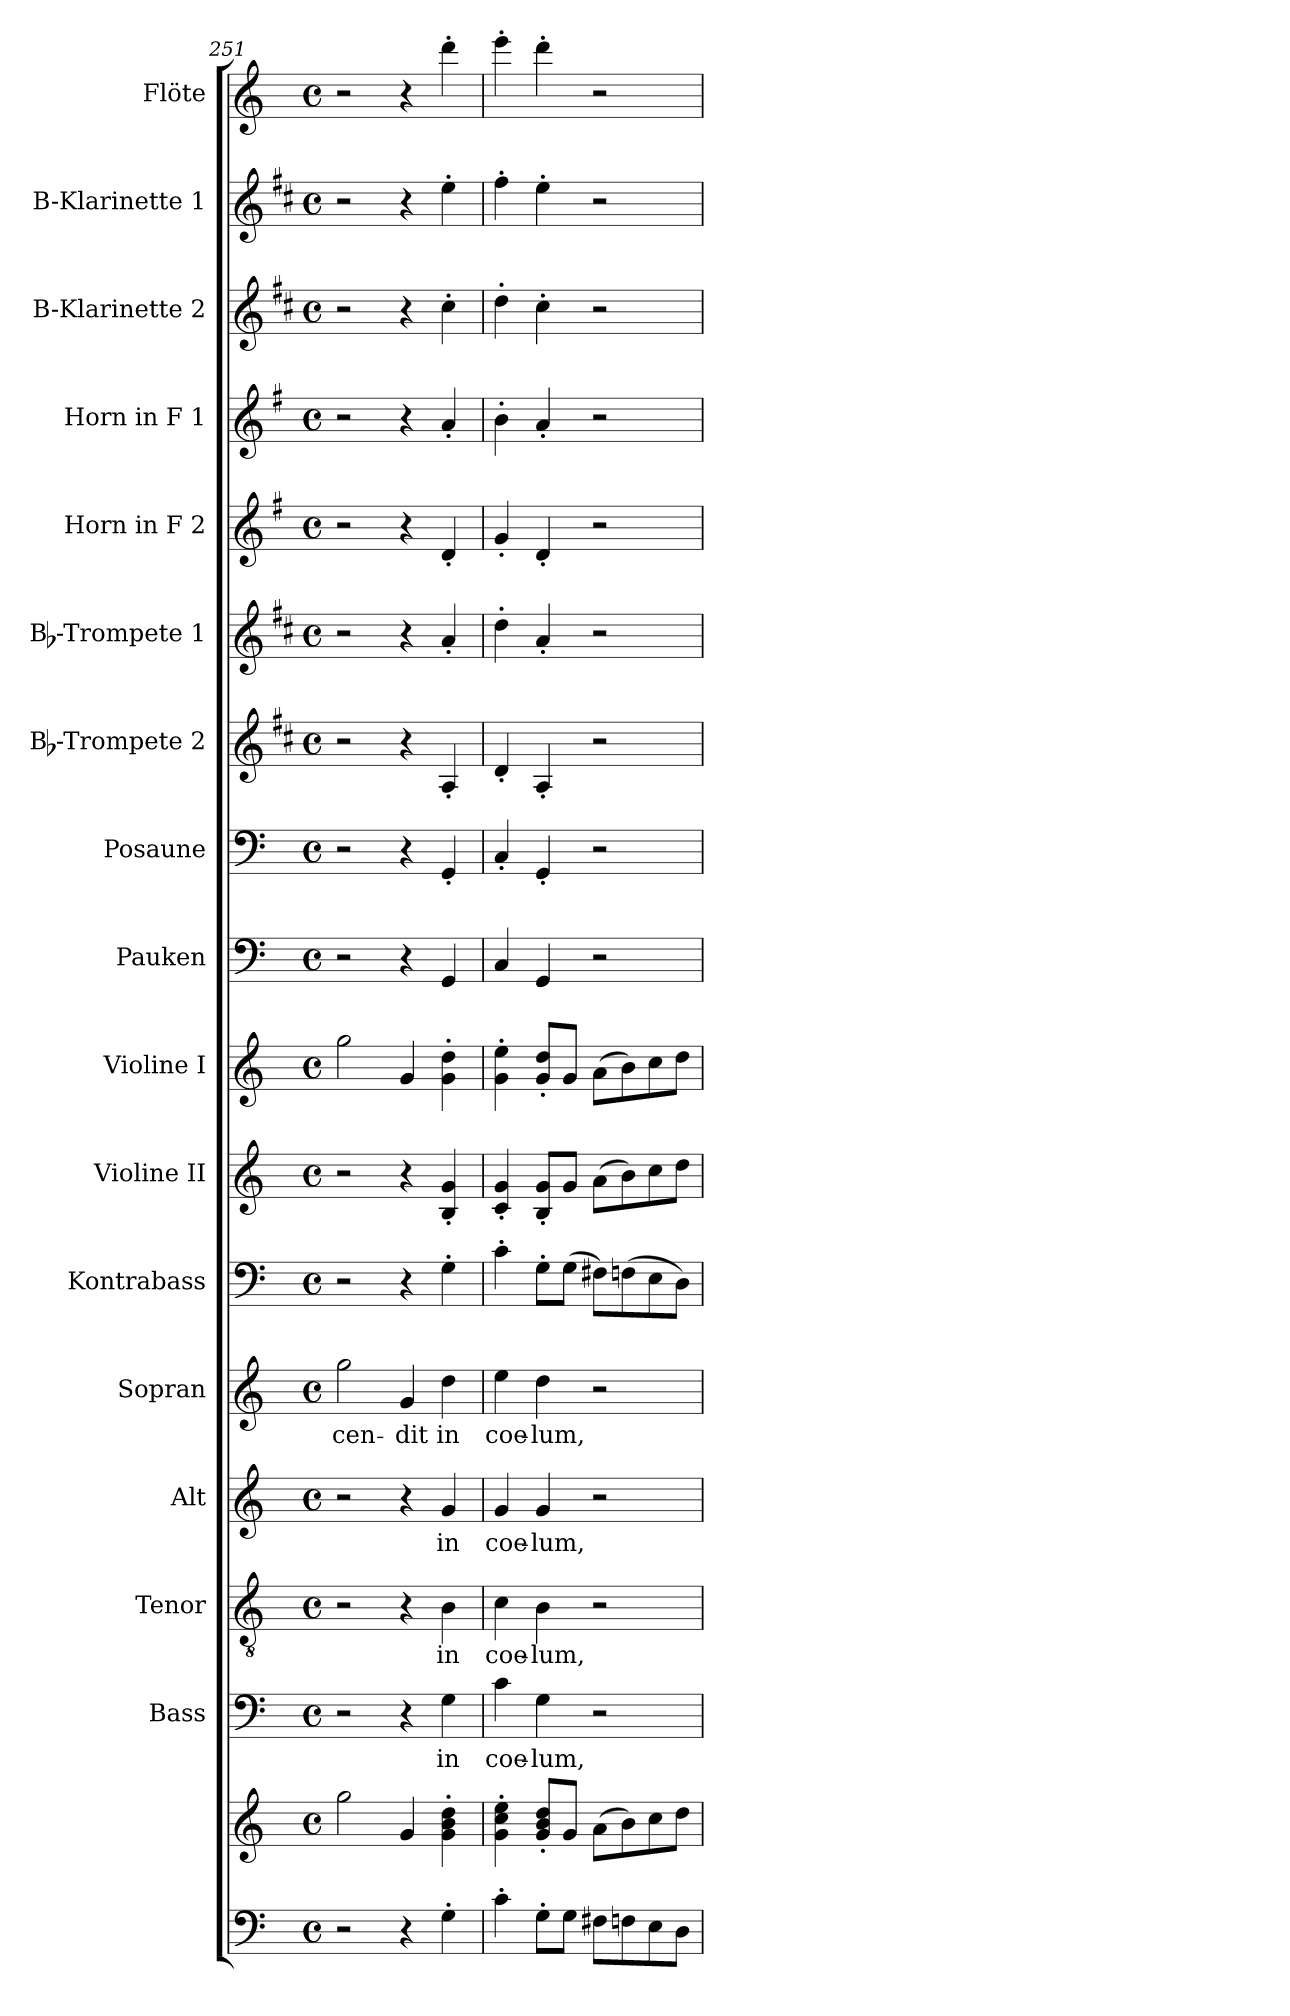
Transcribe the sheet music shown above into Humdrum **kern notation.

**kern	**kern	**kern	**text	**kern	**text	**kern	**text	**kern	**text	**kern	**kern	**kern	**kern	**kern	**kern	**kern	**kern	**kern	**kern	**kern	**kern
*part17	*part17	*part16	*part16	*part15	*part15	*part14	*part14	*part13	*part13	*part12	*part11	*part10	*part9	*part8	*part7	*part6	*part5	*part4	*part3	*part2	*part1
*staff18	*staff17	*staff16	*staff16	*staff15	*staff15	*staff14	*staff14	*staff13	*staff13	*staff12	*staff11	*staff10	*staff9	*staff8	*staff7	*staff6	*staff5	*staff4	*staff3	*staff2	*staff1
*	*	*I"Bass	*	*I"Tenor	*	*I"Alt	*	*I"Sopran	*	*I"Kontrabass	*I"Violine II	*I"Violine I	*I"Pauken	*I"Posaune	*I"Bb-Trompete 2	*I"Bb-Trompete 1	*I"Horn in F 2	*I"Horn in F 1	*I"B-Klarinette 2	*I"B-Klarinette 1	*I"Flöte
*	*	*I'B.	*	*I'T.	*	*I'A.	*	*I'S.	*	*I'Kb.	*I'Vl. II	*I'Vl. I	*I'Pk.	*I'Pos.	*I'Bb Trp. 2	*I'Bb Trp. 1	*I'Hrn. 2	*I'Hrn. 1	*I'B Kl. 2	*I'B Kl. 1	*I'Fl.
*clefF4	*clefG2	*clefF4	*	*clefGv2	*	*clefG2	*	*clefG2	*	*clefF4	*clefG2	*clefG2	*clefF4	*clefF4	*clefG2	*clefG2	*clefG2	*clefG2	*clefG2	*clefG2	*clefG2
*	*	*	*	*	*	*	*	*	*	*ITrd7c12	*	*	*	*	*ITrd1c2	*ITrd1c2	*ITrd4c7	*ITrd4c7	*ITrd1c2	*ITrd1c2	*
*k[]	*k[]	*k[]	*	*k[]	*	*k[]	*	*k[]	*	*k[]	*k[]	*k[]	*k[]	*k[]	*k[]	*k[]	*k[]	*k[]	*k[]	*k[]	*k[]
*C:	*C:	*C:	*	*C:	*	*C:	*	*C:	*	*C:	*C:	*C:	*C:	*C:	*C:	*C:	*C:	*C:	*C:	*C:	*C:
*M4/4	*M4/4	*M4/4	*	*M4/4	*	*M4/4	*	*M4/4	*	*M4/4	*M4/4	*M4/4	*M4/4	*M4/4	*M4/4	*M4/4	*M4/4	*M4/4	*M4/4	*M4/4	*M4/4
*met(c)	*met(c)	*met(c)	*	*met(c)	*	*met(c)	*	*met(c)	*	*met(c)	*met(c)	*met(c)	*met(c)	*met(c)	*met(c)	*met(c)	*met(c)	*met(c)	*met(c)	*met(c)	*met(c)
=251	=251	=251	=251	=251	=251	=251	=251	=251	=251	=251	=251	=251	=251	=251	=251	=251	=251	=251	=251	=251	=251
!	!	!	!	!	!	!	!	!	!LO:LY:b	!	!	!	!	!	!	!	!	!	!	!	!
2r	2gg\	2r	.	2r	.	2r	.	2gg\	-cen-	2r	2r	2gg\	2r	2r	2r	2r	2r	2r	2r	2r	2r
!	!	!	!	!	!	!	!	!	!LO:LY:b	!	!	!	!	!	!	!	!	!	!	!	!
4r	4g/	4r	.	4r	.	4r	.	4g/	-dit	4r	4r	4g/	4r	4r	4r	4r	4r	4r	4r	4r	4r
!	!	!	!LO:LY:b	!	!LO:LY:b	!	!LO:LY:b	!	!LO:LY:b	!	!	!	!	!	!	!	!	!	!	!	!
4G'>\	4g\'> 4b\'> 4dd\'>	4G\	in	4B\	in	4g/	in	4dd\	in	4GG'>\	4B/'< 4g/'<	4g\'> 4dd\'>	4GG/	4GG'</	4G'</	4g'</	4G'</	4d'</	4b'>\	4dd'>\	4ddd'>\
=252	=252	=252	=252	=252	=252	=252	=252	=252	=252	=252	=252	=252	=252	=252	=252	=252	=252	=252	=252	=252	=252
!	!	!	!LO:LY:b	!	!LO:LY:b	!	!LO:LY:b	!	!LO:LY:b	!	!	!	!	!	!	!	!	!	!	!	!
4c'>\	4g\'> 4cc\'> 4ee\'>	4c\	coe-	4c\	coe-	4g/	coe-	4ee\	coe-	4C'>\	4c/'< 4g/'<	4g\'> 4ee\'>	4C/	4C'</	4c'</	4cc'>\	4c'</	4e'>\	4cc'>\	4ee'>\	4eee'>\
!	!	!	!LO:LY:b	!	!LO:LY:b	!	!LO:LY:b	!	!LO:LY:b	!	!	!	!	!	!	!	!	!	!	!	!
8G'>\L	8g/'< 8b/'< 8dd/'<L	4G\	-lum,	4B\	-lum,	4g/	-lum,	4dd\	-lum,	8GG'>\L	8B/'< 8g/'<L	8g/'< 8dd/'<L	4GG/	4GG'</	4G'</	4g'</	4G'</	4d'</	4b'>\	4dd'>\	4ddd'>\
8G\J	8g/J	.	.	.	.	.	.	.	.	(>8GG\J	8g/J	8g/J	.	.	.	.	.	.	.	.	.
8F#X\L	(>8a\L	2r	.	2r	.	2r	.	2r	.	8FF#X\L)	(>8a\L	(>8a\L	2r	2r	2r	2r	2r	2r	2r	2r	2r
8Fn\	8b\)	.	.	.	.	.	.	.	.	(>8FFn\	8b\)	8b\)	.	.	.	.	.	.	.	.	.
8E\	8cc\	.	.	.	.	.	.	.	.	8EE\	8cc\	8cc\	.	.	.	.	.	.	.	.	.
8D\J	8dd\J	.	.	.	.	.	.	.	.	8DD\J)	8dd\J	8dd\J	.	.	.	.	.	.	.	.	.
=	=	=	=	=	=	=	=	=	=	=	=	=	=	=	=	=	=	=	=	=	=
*-	*-	*-	*-	*-	*-	*-	*-	*-	*-	*-	*-	*-	*-	*-	*-	*-	*-	*-	*-	*-	*-
